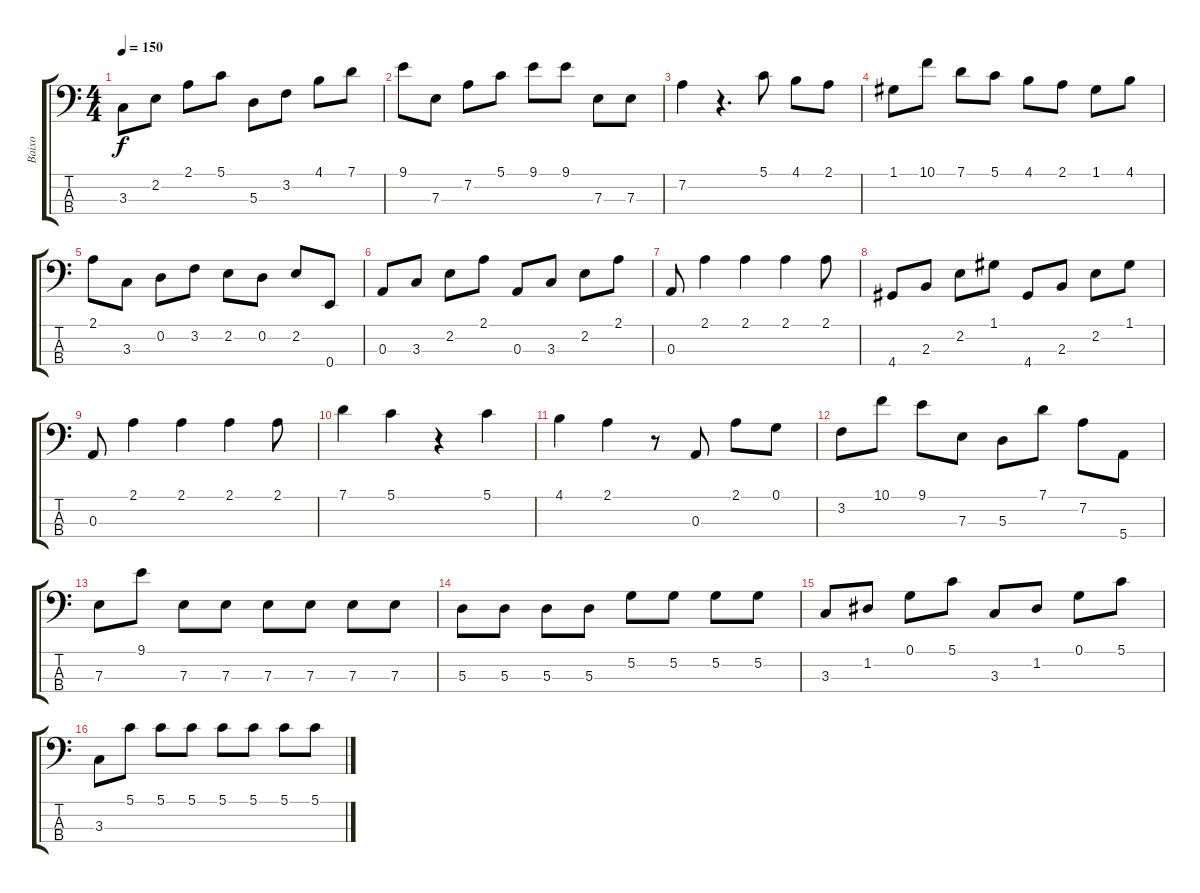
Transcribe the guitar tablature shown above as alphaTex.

\track ("Baixo" "Baixo") {instrument electricbassfinger}
\staff {score tabs}
\tuning (G2 D2 A1 E1) {hide}
\ts (4 4)
\tempo 150
\clef f4
\ks c
3.3.8{dy f} 2.2.8 2.1.8 5.1.8 5.3.8 3.2.8 4.1.8 7.1.8 |
9.1.8 7.3.8 7.2.8 5.1.8 9.1.8 9.1.8 7.3.8 7.3.8 |
7.2.4 r.4{d} 5.1.8 4.1.8 2.1.8 |
1.1.8 10.1.8 7.1.8 5.1.8 4.1.8 2.1.8 1.1.8 4.1.8 |
2.1.8 3.3.8 0.2.8 3.2.8 2.2.8 0.2.8 2.2.8 0.4.8 |
0.3.8 3.3.8 2.2.8 2.1.8 0.3.8 3.3.8 2.2.8 2.1.8 |
0.3.8 2.1.4 2.1.4 2.1.4 2.1.8 |
4.4.8 2.3.8 2.2.8 1.1.8 4.4.8 2.3.8 2.2.8 1.1.8 |
0.3.8 2.1.4 2.1.4 2.1.4 2.1.8 |
7.1.4 5.1.4 r.4 5.1.4 |
4.1.4 2.1.4 r.8 0.3.8 2.1.8 0.1.8 |
3.2.8 10.1.8 9.1.8 7.3.8 5.3.8 7.1.8 7.2.8 5.4.8 |
7.3.8 9.1.8 7.3.8 7.3.8 7.3.8 7.3.8 7.3.8 7.3.8 |
5.3.8 5.3.8 5.3.8 5.3.8 5.2.8 5.2.8 5.2.8 5.2.8 |
3.3.8 1.2.8 0.1.8 5.1.8 3.3.8 1.2.8 0.1.8 5.1.8 |
3.3.8 5.1.8 5.1.8 5.1.8 5.1.8 5.1.8 5.1.8 5.1.8
